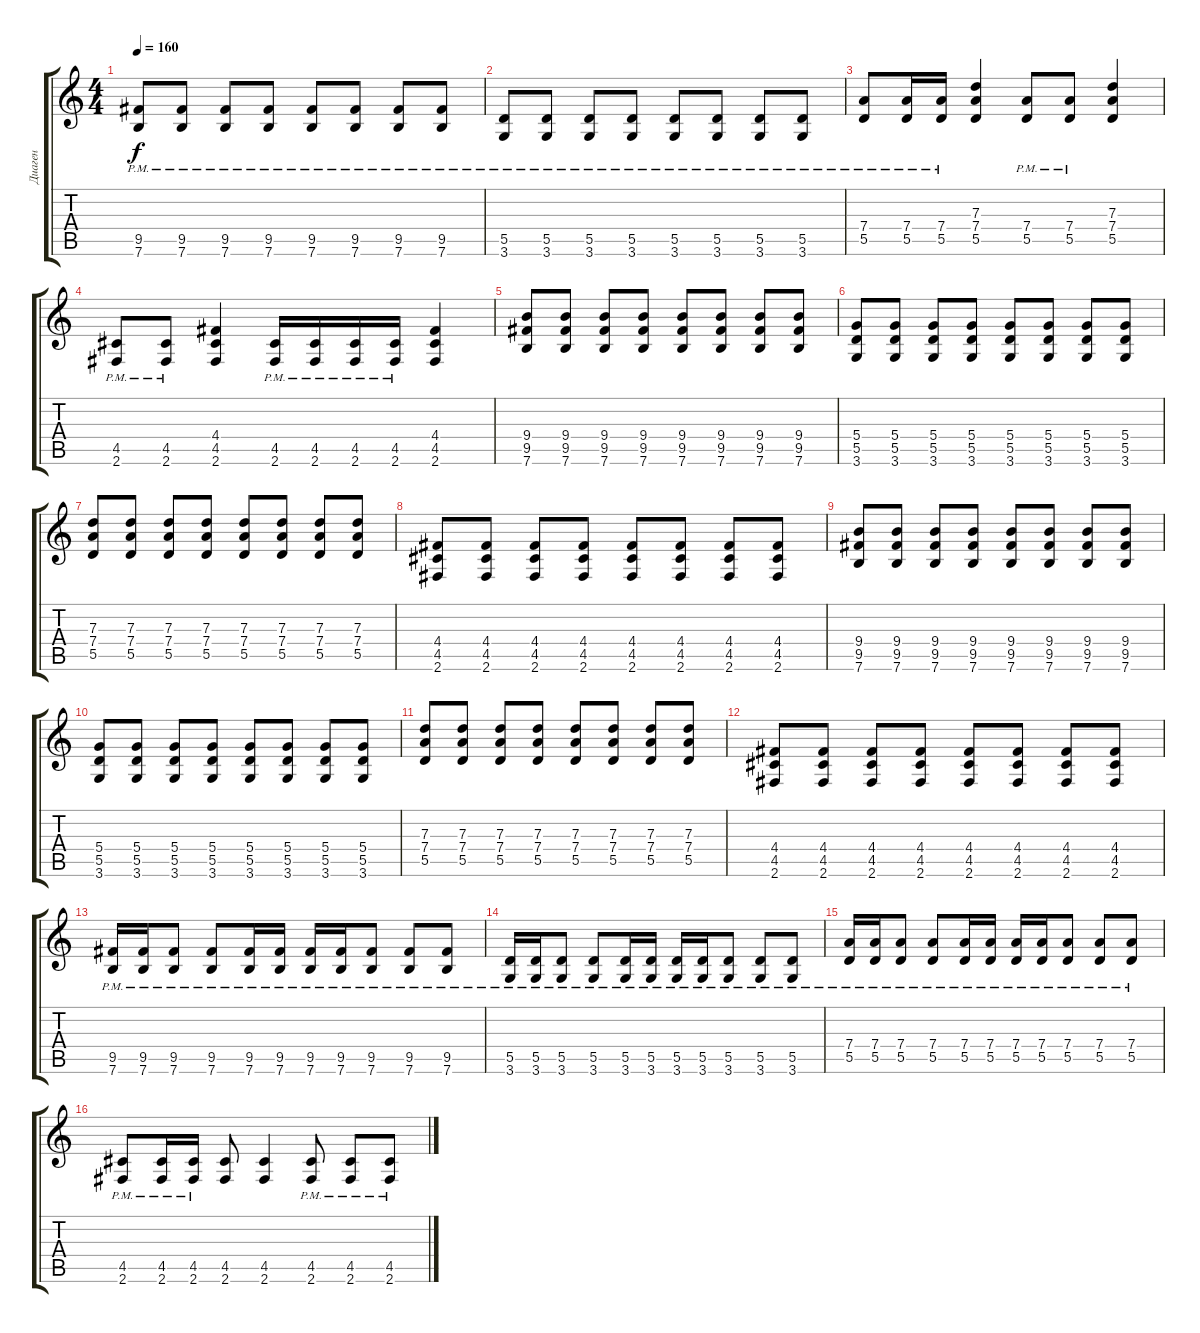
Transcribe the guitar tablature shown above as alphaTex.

\track ("Диаген" "Диаген") {instrument distortionguitar}
\staff {score tabs}
\tuning (E4 B3 G3 D3 A2 E2) {hide}
\ts (4 4)
\tempo 160
\clef g2
\ks c
(9.5{pm} 7.6{pm}).8{dy f} (9.5{pm} 7.6{pm}).8 (9.5{pm} 7.6{pm}).8 (9.5{pm} 7.6{pm}).8 (9.5{pm} 7.6{pm}).8 (9.5{pm} 7.6{pm}).8 (9.5{pm} 7.6{pm}).8 (9.5{pm} 7.6{pm}).8 |
(5.5{pm} 3.6{pm}).8 (5.5{pm} 3.6{pm}).8 (5.5{pm} 3.6{pm}).8 (5.5{pm} 3.6{pm}).8 (5.5{pm} 3.6{pm}).8 (5.5{pm} 3.6{pm}).8 (5.5{pm} 3.6{pm}).8 (5.5{pm} 3.6{pm}).8 |
(7.4{pm} 5.5{pm}).8 (7.4{pm} 5.5{pm}).16 (7.4{pm} 5.5{pm}).16 (7.3 7.4 5.5).4 (7.4{pm} 5.5{pm}).8 (7.4{pm} 5.5{pm}).8 (7.3 7.4 5.5).4 |
(4.5{pm} 2.6{pm}).8 (4.5{pm} 2.6{pm}).8 (4.4 4.5 2.6).4 (4.5{pm} 2.6{pm}).16 (4.5{pm} 2.6{pm}).16 (4.5{pm} 2.6{pm}).16 (4.5{pm} 2.6{pm}).16 (4.4 4.5 2.6).4 |
(9.4 9.5 7.6).8 (9.4 9.5 7.6).8 (9.4 9.5 7.6).8 (9.4 9.5 7.6).8 (9.4 9.5 7.6).8 (9.4 9.5 7.6).8 (9.4 9.5 7.6).8 (9.4 9.5 7.6).8 |
(5.4 5.5 3.6).8 (5.4 5.5 3.6).8 (5.4 5.5 3.6).8 (5.4 5.5 3.6).8 (5.4 5.5 3.6).8 (5.4 5.5 3.6).8 (5.4 5.5 3.6).8 (5.4 5.5 3.6).8 |
(7.3 7.4 5.5).8 (7.3 7.4 5.5).8 (7.3 7.4 5.5).8 (7.3 7.4 5.5).8 (7.3 7.4 5.5).8 (7.3 7.4 5.5).8 (7.3 7.4 5.5).8 (7.3 7.4 5.5).8 |
(4.4 4.5 2.6).8 (4.4 4.5 2.6).8 (4.4 4.5 2.6).8 (4.4 4.5 2.6).8 (4.4 4.5 2.6).8 (4.4 4.5 2.6).8 (4.4 4.5 2.6).8 (4.4 4.5 2.6).8 |
(9.4 9.5 7.6).8 (9.4 9.5 7.6).8 (9.4 9.5 7.6).8 (9.4 9.5 7.6).8 (9.4 9.5 7.6).8 (9.4 9.5 7.6).8 (9.4 9.5 7.6).8 (9.4 9.5 7.6).8 |
(5.4 5.5 3.6).8 (5.4 5.5 3.6).8 (5.4 5.5 3.6).8 (5.4 5.5 3.6).8 (5.4 5.5 3.6).8 (5.4 5.5 3.6).8 (5.4 5.5 3.6).8 (5.4 5.5 3.6).8 |
(7.3 7.4 5.5).8 (7.3 7.4 5.5).8 (7.3 7.4 5.5).8 (7.3 7.4 5.5).8 (7.3 7.4 5.5).8 (7.3 7.4 5.5).8 (7.3 7.4 5.5).8 (7.3 7.4 5.5).8 |
(4.4 4.5 2.6).8 (4.4 4.5 2.6).8 (4.4 4.5 2.6).8 (4.4 4.5 2.6).8 (4.4 4.5 2.6).8 (4.4 4.5 2.6).8 (4.4 4.5 2.6).8 (4.4 4.5 2.6).8 |
(9.5{pm} 7.6{pm}).16 (9.5{pm} 7.6{pm}).16 (9.5{pm} 7.6{pm}).8 (9.5{pm} 7.6{pm}).8 (9.5{pm} 7.6{pm}).16 (9.5{pm} 7.6{pm}).16 (9.5{pm} 7.6{pm}).16 (9.5{pm} 7.6{pm}).16 (9.5{pm} 7.6{pm}).8 (9.5{pm} 7.6{pm}).8 (9.5{pm} 7.6{pm}).8 |
(5.5{pm} 3.6{pm}).16 (5.5{pm} 3.6{pm}).16 (5.5{pm} 3.6{pm}).8 (5.5{pm} 3.6{pm}).8 (5.5{pm} 3.6{pm}).16 (5.5{pm} 3.6{pm}).16 (5.5{pm} 3.6{pm}).16 (5.5{pm} 3.6{pm}).16 (5.5{pm} 3.6{pm}).8 (5.5{pm} 3.6{pm}).8 (5.5{pm} 3.6{pm}).8 |
(7.4{pm} 5.5{pm}).16 (7.4{pm} 5.5{pm}).16 (7.4{pm} 5.5{pm}).8 (7.4{pm} 5.5{pm}).8 (7.4{pm} 5.5{pm}).16 (7.4{pm} 5.5{pm}).16 (7.4{pm} 5.5{pm}).16 (7.4{pm} 5.5{pm}).16 (7.4{pm} 5.5{pm}).8 (7.4{pm} 5.5{pm}).8 (7.4{pm} 5.5{pm}).8 |
(4.5{pm} 2.6{pm}).8 (4.5{pm} 2.6{pm}).16 (4.5{pm} 2.6{pm}).16 (4.5 2.6).8 (4.5 2.6).4 (4.5{pm} 2.6{pm}).8 (4.5{pm} 2.6{pm}).8 (4.5{pm} 2.6{pm}).8
